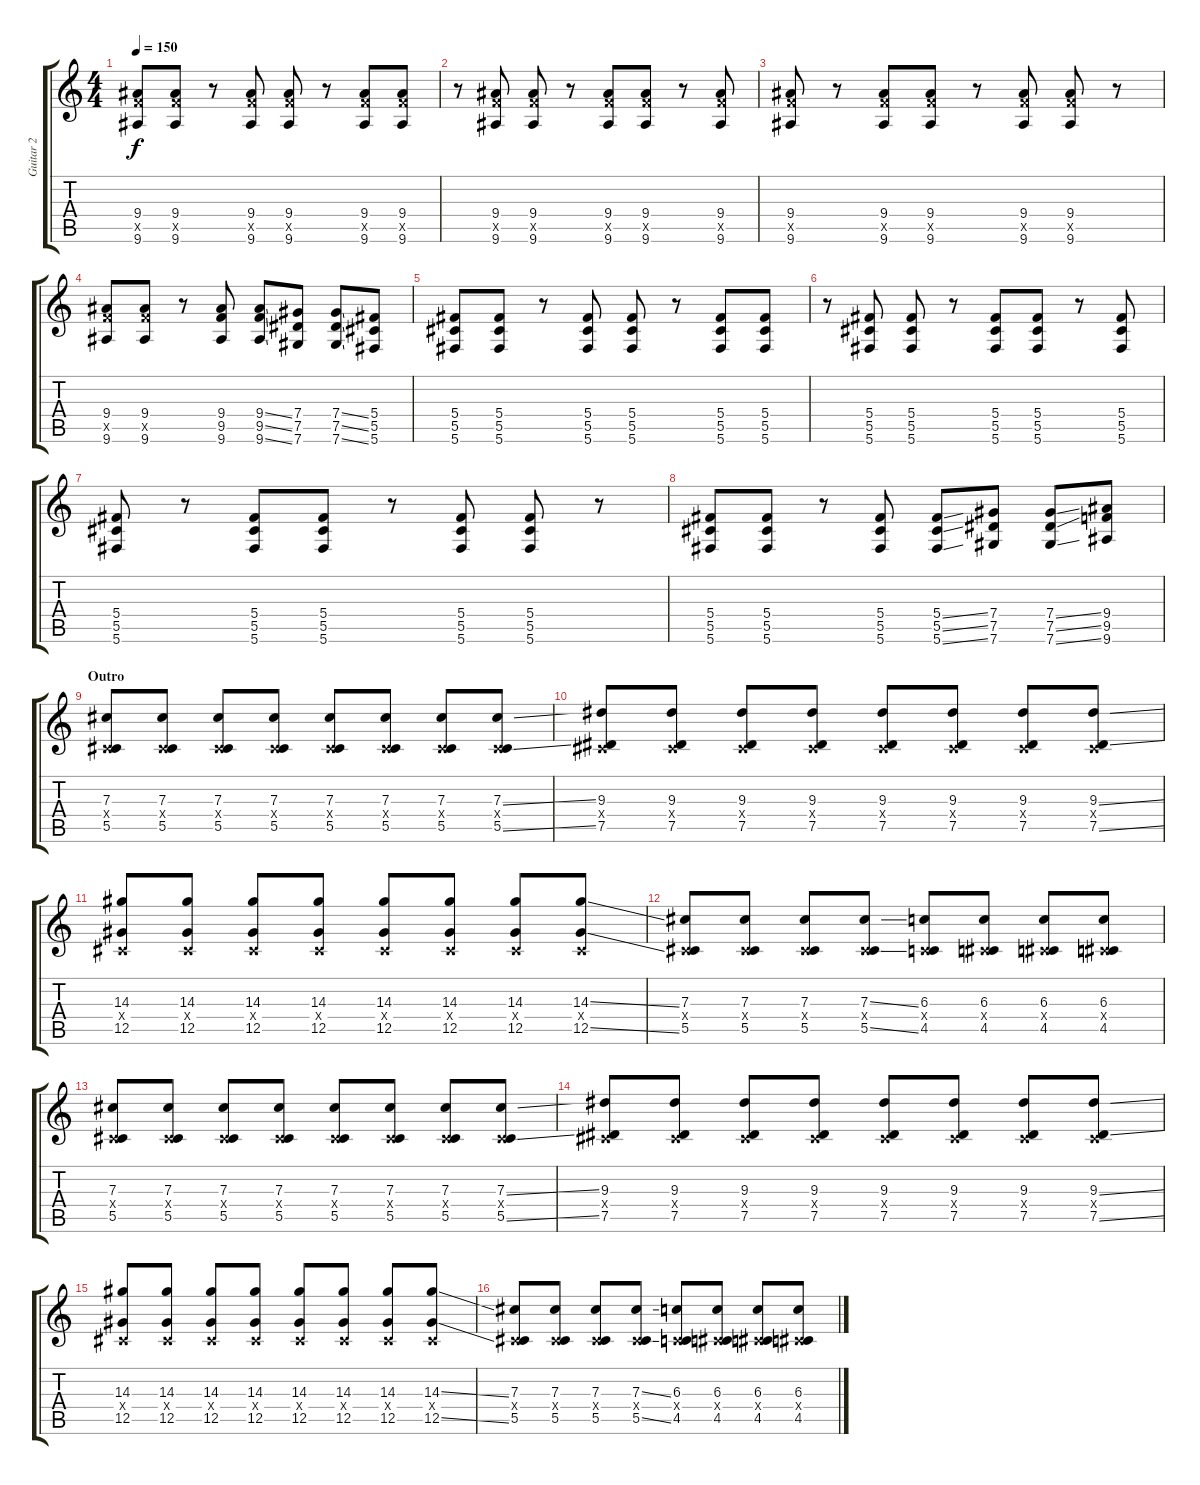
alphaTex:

\track ("Guitar 2" "Guitar 2") {instrument distortionguitar}
\staff {score tabs}
\tuning (Eb4 Bb3 Gb3 Db3 Ab2 Db2) {hide}
\ts (4 4)
\tempo 150
\clef g2
\ks c
(9.4 9.5{x} 9.6).8{dy f instrument distortionguitar} (9.4 9.5{x} 9.6).8 r.8 (9.4 9.5{x} 9.6).8 (9.4 9.5{x} 9.6).8 r.8 (9.4 9.5{x} 9.6).8 (9.4 9.5{x} 9.6).8 |
r.8 (9.4 9.5{x} 9.6).8 (9.4 9.5{x} 9.6).8 r.8 (9.4 9.5{x} 9.6).8 (9.4 9.5{x} 9.6).8 r.8 (9.4 9.5{x} 9.6).8 |
(9.4 9.5{x} 9.6).8 r.8 (9.4 9.5{x} 9.6).8 (9.4 9.5{x} 9.6).8 r.8 (9.4 9.5{x} 9.6).8 (9.4 9.5{x} 9.6).8 r.8 |
(9.4 9.5{x} 9.6).8 (9.4 9.5{x} 9.6).8 r.8 (9.4 9.5 9.6).8 (9.4{ss} 9.5{ss} 9.6{ss}).8 (7.4 7.5 7.6).8 (7.4{ss} 7.5{ss} 7.6{ss}).8 (5.4 5.5 5.6).8 |
(5.4 5.5 5.6).8 (5.4 5.5 5.6).8 r.8 (5.4 5.5 5.6).8 (5.4 5.5 5.6).8 r.8 (5.4 5.5 5.6).8 (5.4 5.5 5.6).8 |
r.8 (5.4 5.5 5.6).8 (5.4 5.5 5.6).8 r.8 (5.4 5.5 5.6).8 (5.4 5.5 5.6).8 r.8 (5.4 5.5 5.6).8 |
(5.4 5.5 5.6).8 r.8 (5.4 5.5 5.6).8 (5.4 5.5 5.6).8 r.8 (5.4 5.5 5.6).8 (5.4 5.5 5.6).8 r.8 |
(5.4 5.5 5.6).8 (5.4 5.5 5.6).8 r.8 (5.4 5.5 5.6).8 (5.4{ss} 5.5{ss} 5.6{ss}).8 (7.4 7.5 7.6).8 (7.4{ss} 7.5{ss} 7.6{ss}).8 (9.4 9.5 9.6).8 |
\section ("" "Outro")
(7.3 0.4{x} 5.5).8 (7.3 0.4{x} 5.5).8 (7.3 0.4{x} 5.5).8 (7.3 0.4{x} 5.5).8 (7.3 0.4{x} 5.5).8 (7.3 0.4{x} 5.5).8 (7.3 0.4{x} 5.5).8 (7.3{ss} 0.4{x} 5.5{ss}).8 |
(9.3 0.4{x} 7.5).8 (9.3 0.4{x} 7.5).8 (9.3 0.4{x} 7.5).8 (9.3 0.4{x} 7.5).8 (9.3 0.4{x} 7.5).8 (9.3 0.4{x} 7.5).8 (9.3 0.4{x} 7.5).8 (9.3{ss} 0.4{x} 7.5{ss}).8 |
(14.3 0.4{x} 12.5).8 (14.3 0.4{x} 12.5).8 (14.3 0.4{x} 12.5).8 (14.3 0.4{x} 12.5).8 (14.3 0.4{x} 12.5).8 (14.3 0.4{x} 12.5).8 (14.3 0.4{x} 12.5).8 (14.3{ss} 0.4{x} 12.5{ss}).8 |
(7.3 0.4{x} 5.5).8 (7.3 0.4{x} 5.5).8 (7.3 0.4{x} 5.5).8 (7.3{ss} 0.4{x} 5.5{ss}).8 (6.3 0.4{x} 4.5).8 (6.3 0.4{x} 4.5).8 (6.3 0.4{x} 4.5).8 (6.3 0.4{x} 4.5).8 |
(7.3 0.4{x} 5.5).8 (7.3 0.4{x} 5.5).8 (7.3 0.4{x} 5.5).8 (7.3 0.4{x} 5.5).8 (7.3 0.4{x} 5.5).8 (7.3 0.4{x} 5.5).8 (7.3 0.4{x} 5.5).8 (7.3{ss} 0.4{x} 5.5{ss}).8 |
(9.3 0.4{x} 7.5).8 (9.3 0.4{x} 7.5).8 (9.3 0.4{x} 7.5).8 (9.3 0.4{x} 7.5).8 (9.3 0.4{x} 7.5).8 (9.3 0.4{x} 7.5).8 (9.3 0.4{x} 7.5).8 (9.3{ss} 0.4{x} 7.5{ss}).8 |
(14.3 0.4{x} 12.5).8 (14.3 0.4{x} 12.5).8 (14.3 0.4{x} 12.5).8 (14.3 0.4{x} 12.5).8 (14.3 0.4{x} 12.5).8 (14.3 0.4{x} 12.5).8 (14.3 0.4{x} 12.5).8 (14.3{ss} 0.4{x} 12.5{ss}).8 |
(7.3 0.4{x} 5.5).8 (7.3 0.4{x} 5.5).8 (7.3 0.4{x} 5.5).8 (7.3{ss} 0.4{x} 5.5{ss}).8 (6.3 0.4{x} 4.5).8 (6.3 0.4{x} 4.5).8 (6.3 0.4{x} 4.5).8 (6.3 0.4{x} 4.5).8
